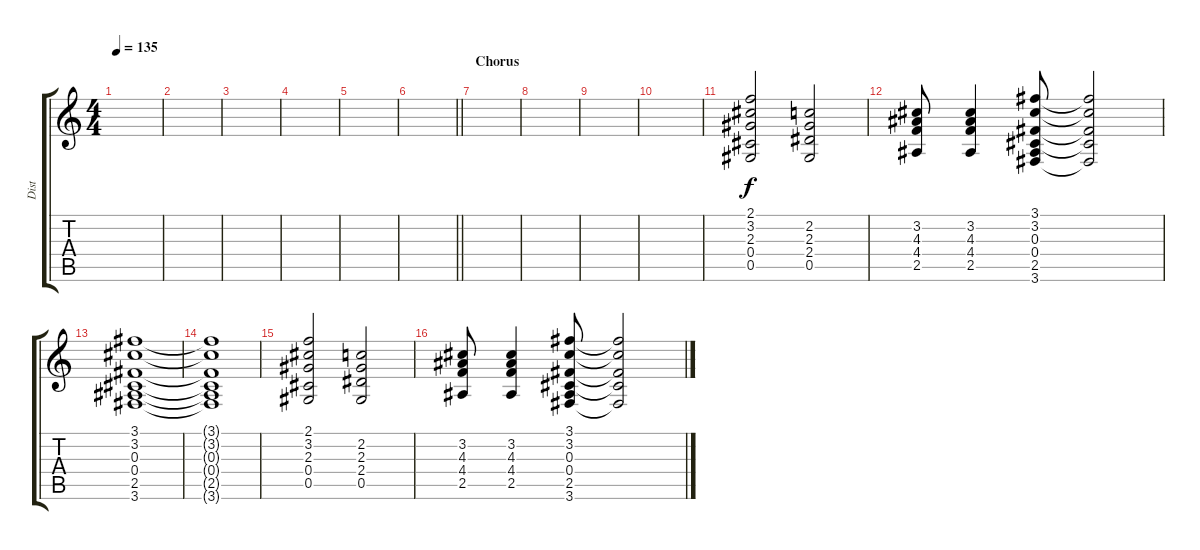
\track ("Dist" "Dist") {instrument distortionguitar}
\staff {score tabs}
\tuning (Eb4 Bb3 Gb3 Db3 Ab2 Eb2) {hide}
\ts (4 4)
\tempo 135
\clef g2
\ks c
|
|
|
|
|
\barLineRight lightlight
|
\section ("" "Chorus")
|
|
|
|
(2.1 3.2 2.3 0.4 0.5).2 (2.2 2.3 2.4 0.5).2 |
(3.2 4.3 4.4 2.5).8 (3.2 4.3 4.4 2.5).4 (3.1 3.2 0.3 0.4 2.5 3.6).8 (3.1{t} 3.2{t} 0.3{t} 0.4{t} 3.6{t}).2 |
(3.1 3.2 0.3 0.4 2.5 3.6).1 |
(3.1{t} 3.2{t} 0.3{t} 0.4{t} 2.5{t} 3.6{t}).1 |
(2.1 3.2 2.3 0.4 0.5).2 (2.2 2.3 2.4 0.5).2 |
(3.2 4.3 4.4 2.5).8 (3.2 4.3 4.4 2.5).4 (3.1 3.2 0.3 0.4 2.5 3.6).8 (3.1{t} 3.2{t} 0.3{t} 0.4{t} 3.6{t}).2
